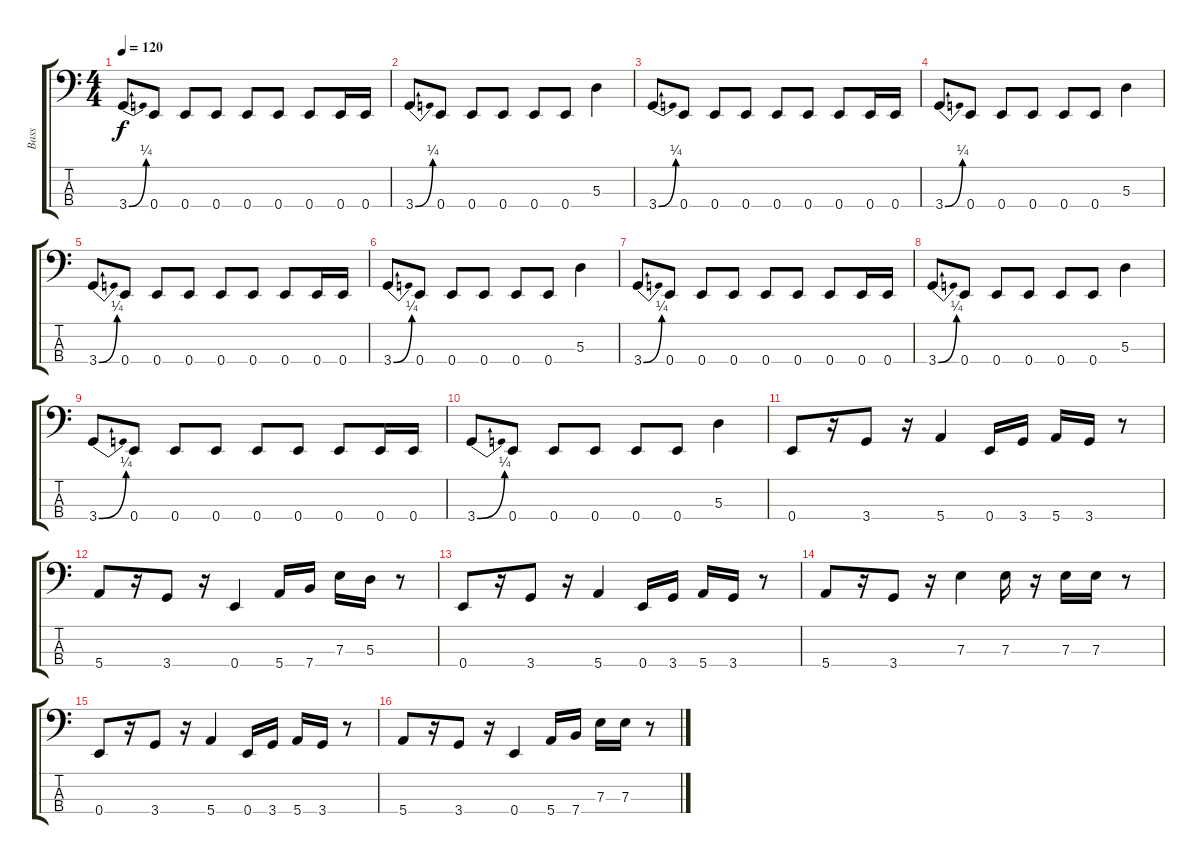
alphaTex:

\track ("Bass" "Bass") {instrument electricbassfinger}
\staff {score tabs}
\tuning (G2 D2 A1 E1) {hide}
\ts (4 4)
\tempo 120
\clef f4
\ks c
3.4{be (bend 0 0 60 1)}.8{dy f} 0.4.8 0.4.8 0.4.8 0.4.8 0.4.8 0.4.8 0.4.16 0.4.16 |
3.4{be (bend 0 0 60 1)}.8 0.4.8 0.4.8 0.4.8 0.4.8 0.4.8 5.3.4 |
3.4{be (bend 0 0 60 1)}.8 0.4.8 0.4.8 0.4.8 0.4.8 0.4.8 0.4.8 0.4.16 0.4.16 |
3.4{be (bend 0 0 60 1)}.8 0.4.8 0.4.8 0.4.8 0.4.8 0.4.8 5.3.4 |
3.4{be (bend 0 0 60 1)}.8 0.4.8 0.4.8 0.4.8 0.4.8 0.4.8 0.4.8 0.4.16 0.4.16 |
3.4{be (bend 0 0 60 1)}.8 0.4.8 0.4.8 0.4.8 0.4.8 0.4.8 5.3.4 |
3.4{be (bend 0 0 60 1)}.8 0.4.8 0.4.8 0.4.8 0.4.8 0.4.8 0.4.8 0.4.16 0.4.16 |
3.4{be (bend 0 0 60 1)}.8 0.4.8 0.4.8 0.4.8 0.4.8 0.4.8 5.3.4 |
3.4{be (bend 0 0 60 1)}.8 0.4.8 0.4.8 0.4.8 0.4.8 0.4.8 0.4.8 0.4.16 0.4.16 |
3.4{be (bend 0 0 60 1)}.8 0.4.8 0.4.8 0.4.8 0.4.8 0.4.8 5.3.4 |
0.4.8 r.16 3.4.8 r.16 5.4.4 0.4.16 3.4.16 5.4.16 3.4.16 r.8 |
5.4.8 r.16 3.4.8 r.16 0.4.4 5.4.16 7.4.16 7.3.16 5.3.16 r.8 |
0.4.8 r.16 3.4.8 r.16 5.4.4 0.4.16 3.4.16 5.4.16 3.4.16 r.8 |
5.4.8 r.16 3.4.8 r.16 7.3.4 7.3.16 r.16 7.3.16 7.3.16 r.8 |
0.4.8 r.16 3.4.8 r.16 5.4.4 0.4.16 3.4.16 5.4.16 3.4.16 r.8 |
5.4.8 r.16 3.4.8 r.16 0.4.4 5.4.16 7.4.16 7.3.16 7.3.16 r.8
